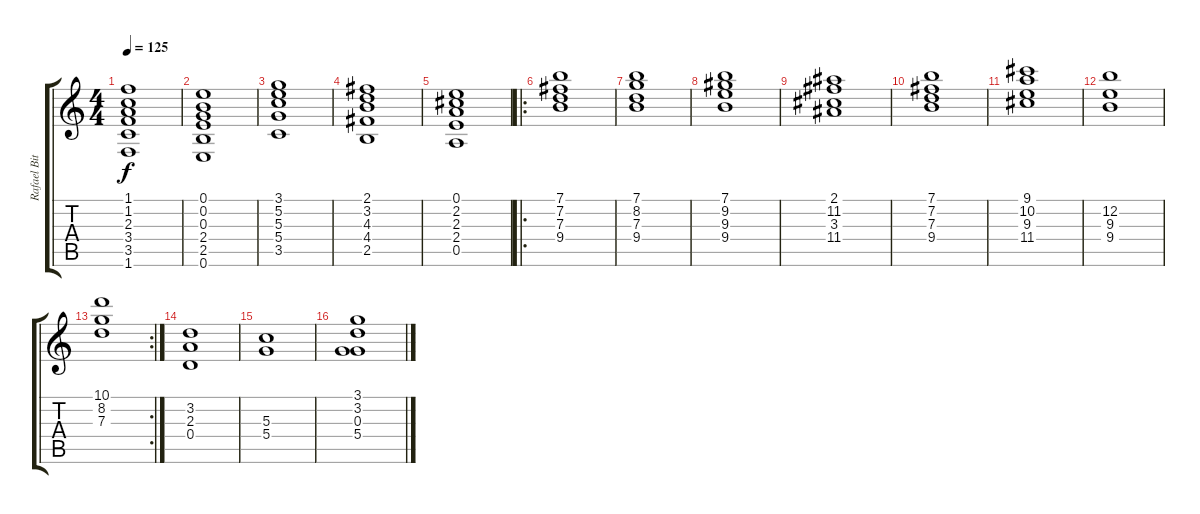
\track ("Rafael Bittencourt" "Rafael Bit") {instrument distortionguitar}
\staff {score tabs}
\tuning (E4 B3 G3 D3 A2 E2) {hide}
\ts (4 4)
\tempo 125
\clef g2
\ks c
(1.1 1.2 2.3 3.4 3.5 1.6).1{dy f} |
(0.1 0.2 0.3 2.4 2.5 0.6).1 |
(3.1 5.2 5.3 5.4 3.5).1 |
(2.1 3.2 4.3 4.4 2.5).1 |
(0.1 2.2 2.3 2.4 0.5).1 |
\ro
(7.1 7.2 7.3 9.4).1 |
(7.1 8.2 7.3 9.4).1 |
(7.1 9.2 9.3 9.4).1 |
(2.1 11.2 3.3 11.4).1 |
(7.1 7.2 7.3 9.4).1 |
(9.1 10.2 9.3 11.4).1 |
(12.2 9.3 9.4).1 |
\rc 2
(10.1 8.2 7.3).1 |
(3.2 2.3 0.4).1 |
(5.3 5.4).1 |
(3.1 3.2 0.3 5.4).1
